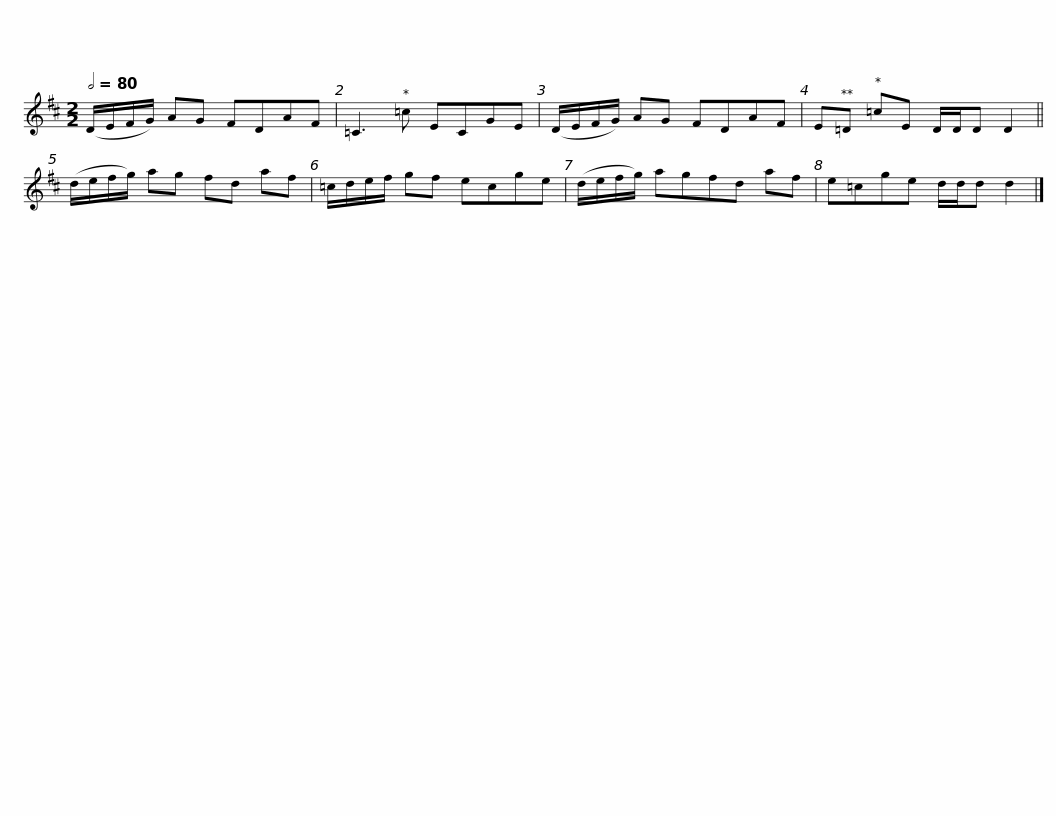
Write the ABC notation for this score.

X:1
L:1/8
Q:1/2=80
M:2/2
I:linebreak $
K:D
V:1 treble
V:1
 (D/E/F/G/) AG FDAF | =C3 =c ECGE | (D/E/F/G/) AG FDAF | E=D =cE D/D/D D2 ||$ (d/e/f/g/) ag fd af | %5
 =c/d/e/f/ gf ecge | (d/e/f/g/) agfd af | e=cge d/d/d d2 |] %8
